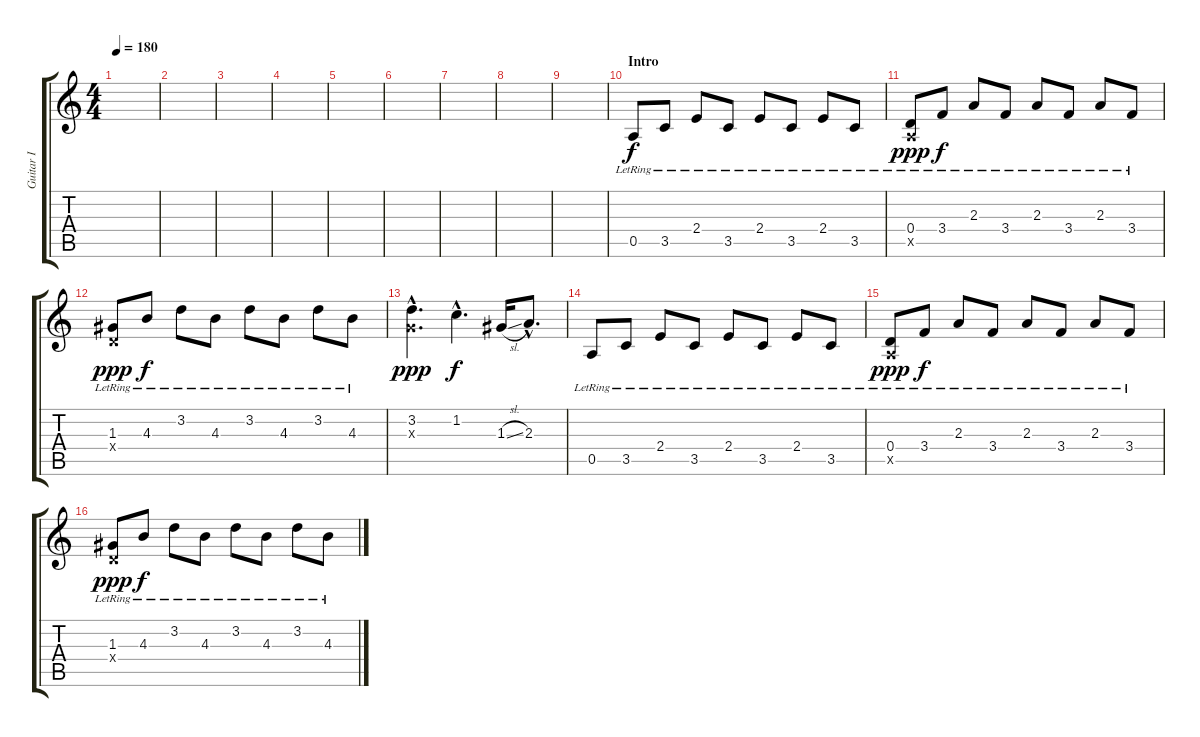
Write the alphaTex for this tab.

\track ("Guitar I" "Guitar I") {instrument distortionguitar}
\staff {score tabs}
\tuning (E4 B3 G3 D3 A2 E2) {hide}
\ts (4 4)
\tempo 180
\clef g2
\ks c
|
|
|
|
|
|
|
|
|
\section ("" "Intro")
0.5{lr}.8 3.5{lr}.8 2.4{lr}.8 3.5{lr}.8 2.4{lr}.8 3.5{lr}.8 2.4{lr}.8 3.5{lr}.8 |
(0.4{lr} 0.5{x}).8{dy ppp} 3.4{lr}.8{dy f} 2.3{lr}.8 3.4{lr}.8 2.3{lr}.8 3.4{lr}.8 2.3{lr}.8 3.4{lr}.8 |
(1.3{lr} 0.4{x}).8{dy ppp} 4.3{lr}.8{dy f} 3.2{lr}.8 4.3{lr}.8 3.2{lr}.8 4.3{lr}.8 3.2{lr}.8 4.3{lr}.8 |
(3.2{hac} 0.3{hac x}).4{d dy ppp} 1.2{hac}.4{d dy f} 1.3{sl}.16 2.3{hac}.8{d} |
0.5{lr}.8 3.5{lr}.8 2.4{lr}.8 3.5{lr}.8 2.4{lr}.8 3.5{lr}.8 2.4{lr}.8 3.5{lr}.8 |
(0.4{lr} 0.5{x}).8{dy ppp} 3.4{lr}.8{dy f} 2.3{lr}.8 3.4{lr}.8 2.3{lr}.8 3.4{lr}.8 2.3{lr}.8 3.4{lr}.8 |
(1.3{lr} 0.4{x}).8{dy ppp} 4.3{lr}.8{dy f} 3.2{lr}.8 4.3{lr}.8 3.2{lr}.8 4.3{lr}.8 3.2{lr}.8 4.3{lr}.8
